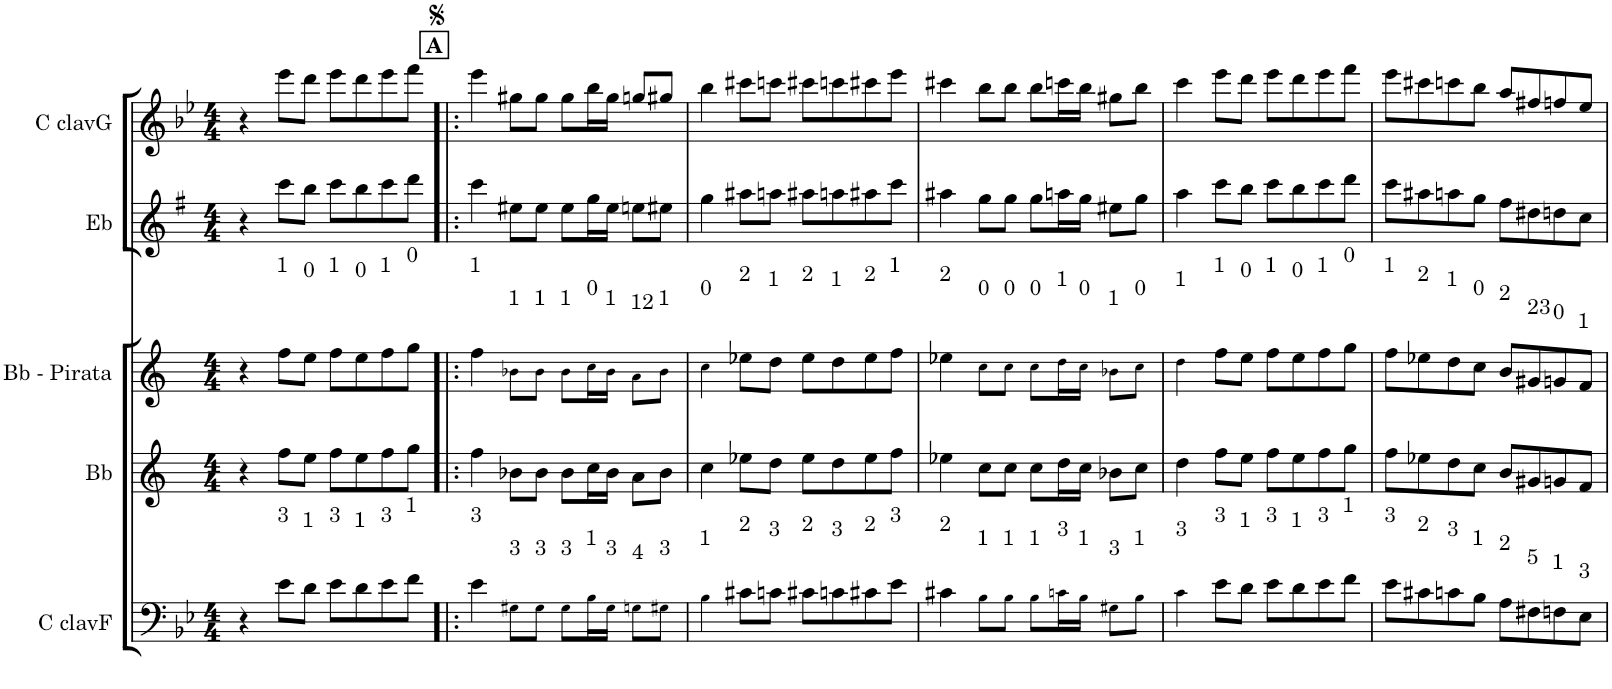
**kern	**kern	**kern	**kern	**kern
*part5	*part4	*part3	*part2	*part1
*staff5	*staff4	*staff3	*staff2	*staff1
*I"C clavF	*I"Bb	*I"Bb - Pirata	*I"Eb	*I"C clavG
*clefF4	*clefG2	*clefG2	*clefG2	*clefG2
*	*Trd1c2	*Trd1c2	*Trd5c9	*
*k[b-e-]	*k[]	*k[]	*k[f#]	*k[b-e-]
*B-:	*	*	*G:	*B-:
*M4/4	*M4/4	*M4/4	*M4/4	*M4/4
=1	=1	=1	=1	=1
4r	4r	4r	4r	4r
!	!	!LO:TX:a:t=1	!	!
!LO:TX:a:t=3	!	!	!	!
8e-\L	8ff\L	8ff\L	8ccc\L	8eee-\L
!	!	!LO:TX:a:t=0	!	!
!LO:TX:a:t=1	!	!	!	!
8d\J	8ee\J	8ee\J	8bb\J	8ddd\J
!	!	!LO:TX:a:t=1	!	!
!LO:TX:a:t=3	!	!	!	!
8e-\L	8ff\L	8ff\L	8ccc\L	8eee-\L
!	!	!LO:TX:a:t=0	!	!
!LO:TX:a:t=1	!	!	!	!
8d\	8ee\	8ee\	8bb\	8ddd\
!	!	!LO:TX:a:t=1	!	!
!LO:TX:a:t=3	!	!	!	!
8e-\	8ff\	8ff\	8ccc\	8eee-\
!	!	!LO:TX:a:t=0	!	!
!LO:TX:a:t=1	!	!	!	!
8f\J	8gg\J	8gg\J	8ddd\J	8fff\J
!!LO:REH:place=s1:a:B:cj:t=A
=2!|:	=2!|:	=2!|:	=2!|:	=2!|:
!	!	!LO:TX:a:t=1	!	!
!LO:TX:a:t=3	!	!	!	!
4e-\	4ff\	4ff\	4ccc\	4eee-\
!	!	!LO:TX:a:t=1	!	!
!LO:TX:a:t=3	!	!	!	!
8G#X!\L	8b-X\L	8b-X!\L	8ee#X\L	8gg#X\L
!	!	!LO:TX:a:t=1	!	!
!LO:TX:a:t=3	!	!	!	!
8G#!\J	8b-\J	8b-!\J	8ee#\J	8gg#\J
!	!	!LO:TX:a:t=1	!	!
!LO:TX:a:t=3	!	!	!	!
8G#!\L	8b-\L	8b-!\L	8ee#\L	8gg#\L
!	!	!LO:TX:a:t=0	!	!
!LO:TX:a:t=1	!	!	!	!
16B-!\L	16cc\L	16cc!\L	16gg\L	16bb-\L
!	!	!LO:TX:a:t=1	!	!
!LO:TX:a:t=3	!	!	!	!
16G#!\JJ	16b-\JJ	16b-!\JJ	16ee#\JJ	16gg#\JJ
!	!	!LO:TX:a:t=12	!	!
!LO:TX:a:t=4	!	!	!	!
8Gn!\L	8a\L	8a!\L	8een\L	8ggn/L
!	!	!LO:TX:a:t=1	!	!
!LO:TX:a:t=3	!	!	!	!
8G#X!\J	8b-\J	8b-!\J	8ee#X\J	8gg#X/J
=3	=3	=3	=3	=3
!	!	!LO:TX:a:t=0	!	!
!LO:TX:a:t=1	!	!	!	!
4B-!\	4cc\	4cc!\	4gg\	4bb-\
!	!	!LO:TX:a:t=2	!	!
!LO:TX:a:t=2	!	!	!	!
8c#X\L	8ee-X\L	8ee-X\L	8aa#X\L	8ccc#X\L
!	!	!LO:TX:a:t=1	!	!
!LO:TX:a:t=3	!	!	!	!
8cn\J	8dd\J	8dd\J	8aan\J	8cccn\J
!	!	!LO:TX:a:t=2	!	!
!LO:TX:a:t=2	!	!	!	!
8c#X\L	8ee-\L	8ee-\L	8aa#X\L	8ccc#X\L
!	!	!LO:TX:a:t=1	!	!
!LO:TX:a:t=3	!	!	!	!
8cn\	8dd\	8dd\	8aan\	8cccn\
!	!	!LO:TX:a:t=2	!	!
!LO:TX:a:t=2	!	!	!	!
8c#X\	8ee-\	8ee-\	8aa#X\	8ccc#X\
!	!	!LO:TX:a:t=1	!	!
!LO:TX:a:t=3	!	!	!	!
8e-\J	8ff\J	8ff\J	8ccc\J	8eee-\J
=4	=4	=4	=4	=4
!	!	!LO:TX:a:t=2	!	!
!LO:TX:a:t=2	!	!	!	!
4c#X\	4ee-X\	4ee-X\	4aa#X\	4ccc#X\
!	!	!LO:TX:a:t=0	!	!
!LO:TX:a:t=1	!	!	!	!
8B-!\L	8cc\L	8cc!\L	8gg\L	8bb-\L
!	!	!LO:TX:a:t=0	!	!
!LO:TX:a:t=1	!	!	!	!
8B-!\J	8cc\J	8cc!\J	8gg\J	8bb-\J
!	!	!LO:TX:a:t=0	!	!
!LO:TX:a:t=1	!	!	!	!
8B-!\L	8cc\L	8cc!\L	8gg\L	8bb-\L
!	!	!LO:TX:a:t=1	!	!
!LO:TX:a:t=3	!	!	!	!
16cn!\L	16dd\L	16dd!\L	16aan\L	16cccn\L
!	!	!LO:TX:a:t=0	!	!
!LO:TX:a:t=1	!	!	!	!
16B-!\JJ	16cc\JJ	16cc!\JJ	16gg\JJ	16bb-\JJ
!	!	!LO:TX:a:t=1	!	!
!LO:TX:a:t=3	!	!	!	!
8G#X!\L	8b-X\L	8b-X!\L	8ee#X\L	8gg#X\L
!	!	!LO:TX:a:t=0	!	!
!LO:TX:a:t=1	!	!	!	!
8B-!\J	8cc\J	8cc!\J	8gg\J	8bb-\J
=5	=5	=5	=5	=5
!	!	!LO:TX:a:t=1	!	!
!LO:TX:a:t=3	!	!	!	!
4c!\	4dd\	4dd!\	4aa\	4ccc\
!	!	!LO:TX:a:t=1	!	!
!LO:TX:a:t=3	!	!	!	!
8e-\L	8ff\L	8ff\L	8ccc\L	8eee-\L
!	!	!LO:TX:a:t=0	!	!
!LO:TX:a:t=1	!	!	!	!
8d\J	8ee\J	8ee\J	8bb\J	8ddd\J
!	!	!LO:TX:a:t=1	!	!
!LO:TX:a:t=3	!	!	!	!
8e-\L	8ff\L	8ff\L	8ccc\L	8eee-\L
!	!	!LO:TX:a:t=0	!	!
!LO:TX:a:t=1	!	!	!	!
8d\	8ee\	8ee\	8bb\	8ddd\
!	!	!LO:TX:a:t=1	!	!
!LO:TX:a:t=3	!	!	!	!
8e-\	8ff\	8ff\	8ccc\	8eee-\
!	!	!LO:TX:a:t=0	!	!
!LO:TX:a:t=1	!	!	!	!
8f\J	8gg\J	8gg\J	8ddd\J	8fff\J
=6	=6	=6	=6	=6
!	!	!LO:TX:a:t=1	!	!
!LO:TX:a:t=3	!	!	!	!
8e-\L	8ff\L	8ff\L	8ccc\L	8eee-\L
!	!	!LO:TX:a:t=2	!	!
!LO:TX:a:t=2	!	!	!	!
8c#X\	8ee-X\	8ee-X\	8aa#X\	8ccc#X\
!	!	!LO:TX:a:t=1	!	!
!LO:TX:a:t=3	!	!	!	!
8cn\	8dd\	8dd\	8aan\	8cccn\
!	!	!LO:TX:a:t=0	!	!
!LO:TX:a:t=1	!	!	!	!
8B-\J	8cc\J	8cc\J	8gg\J	8bb-\J
!	!	!LO:TX:a:t=2	!	!
!LO:TX:a:t=2	!	!	!	!
8A\L	8b/L	8b/L	8ff#\L	8aa/L
!	!	!LO:TX:a:t=23	!	!
!LO:TX:a:t=5	!	!	!	!
8F#X\	8g#X/	8g#X/	8dd#X\	8ff#X/
!	!	!LO:TX:a:t=0	!	!
!LO:TX:a:t=1	!	!	!	!
8Fn\	8gn/	8gn/	8ddn\	8ffn/
!	!	!LO:TX:a:t=1	!	!
!LO:TX:a:t=3	!	!	!	!
8E-\J	8f/J	8f/J	8cc\J	8ee-/J
=	=	=	=	=
*-	*-	*-	*-	*-
